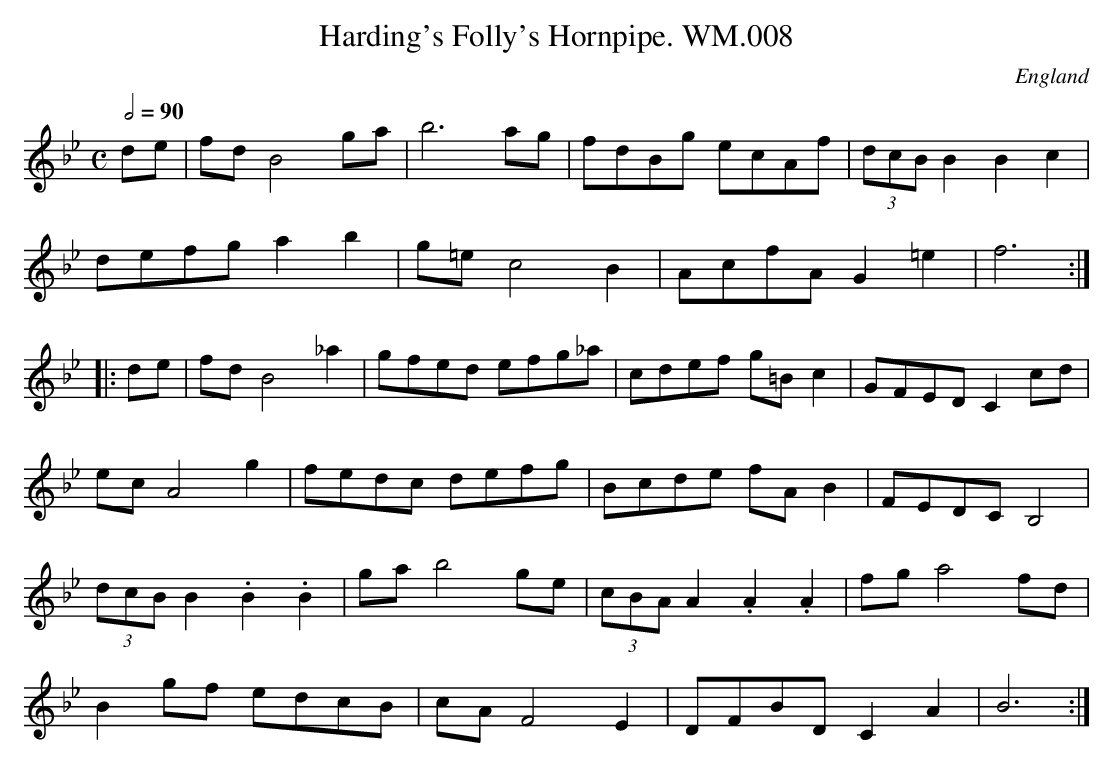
X:1
T:Harding's Folly's Hornpipe. WM.008
L:1/8
M:C
O:England
Q:1/2=90
K:CDor
de|fdB4ga|b6ag|fdBg ecAf|(3dcB B2B2c2|!
defga2b2|g=ec4B2|AcfAG2=e2|f6:|!
|:de|fdB4_a2|gfed efg_a|cdef g=Bc2|GFEDC2cd|!
ecA4g2|fedc defg|Bcde fAB2|FEDCB,4|!
(3dcB B2.B2.B2|gab4ge|(3cBA A2.A2.A2|fga4fd|!
B2gf edcB|cAF4E2|DFBDC2A2|B6:|
